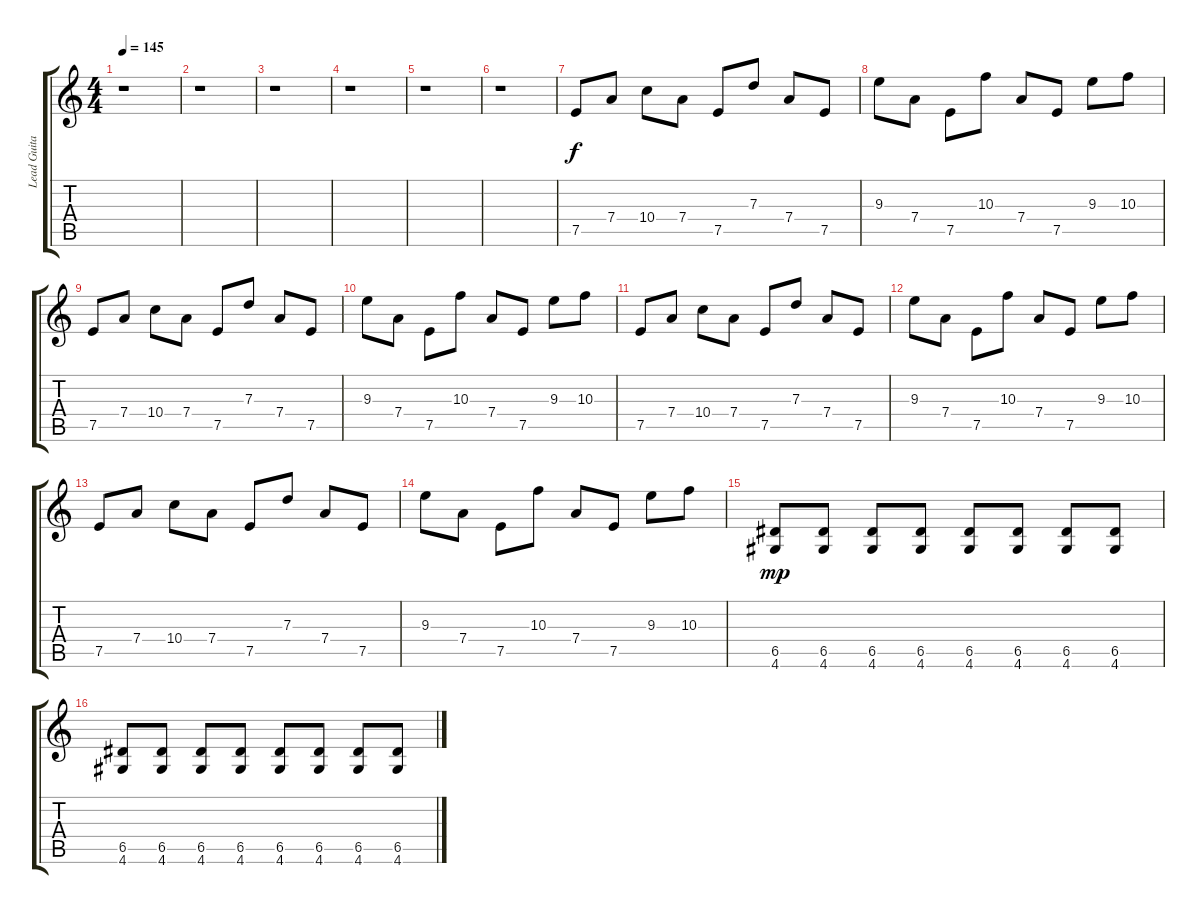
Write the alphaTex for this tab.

\track ("Lead Guitar" "Lead Guita") {instrument distortionguitar}
\staff {score tabs}
\tuning (E4 B3 G3 D3 A2 E2) {hide}
\ts (4 4)
\tempo 145
\clef g2
\ks c
r.1{dy f} |
r.1 |
r.1 |
r.1 |
r.1 |
r.1 |
7.5.8 7.4.8 10.4.8 7.4.8 7.5.8 7.3.8 7.4.8 7.5.8 |
9.3.8 7.4.8 7.5.8 10.3.8 7.4.8 7.5.8 9.3.8 10.3.8 |
7.5.8 7.4.8 10.4.8 7.4.8 7.5.8 7.3.8 7.4.8 7.5.8 |
9.3.8 7.4.8 7.5.8 10.3.8 7.4.8 7.5.8 9.3.8 10.3.8 |
7.5.8 7.4.8 10.4.8 7.4.8 7.5.8 7.3.8 7.4.8 7.5.8 |
9.3.8 7.4.8 7.5.8 10.3.8 7.4.8 7.5.8 9.3.8 10.3.8 |
7.5.8 7.4.8 10.4.8 7.4.8 7.5.8 7.3.8 7.4.8 7.5.8 |
9.3.8 7.4.8 7.5.8 10.3.8 7.4.8 7.5.8 9.3.8 10.3.8 |
(6.5 4.6).8{dy mp} (6.5 4.6).8 (6.5 4.6).8 (6.5 4.6).8 (6.5 4.6).8 (6.5 4.6).8 (6.5 4.6).8 (6.5 4.6).8 |
(6.5 4.6).8 (6.5 4.6).8 (6.5 4.6).8 (6.5 4.6).8 (6.5 4.6).8 (6.5 4.6).8 (6.5 4.6).8 (6.5 4.6).8
